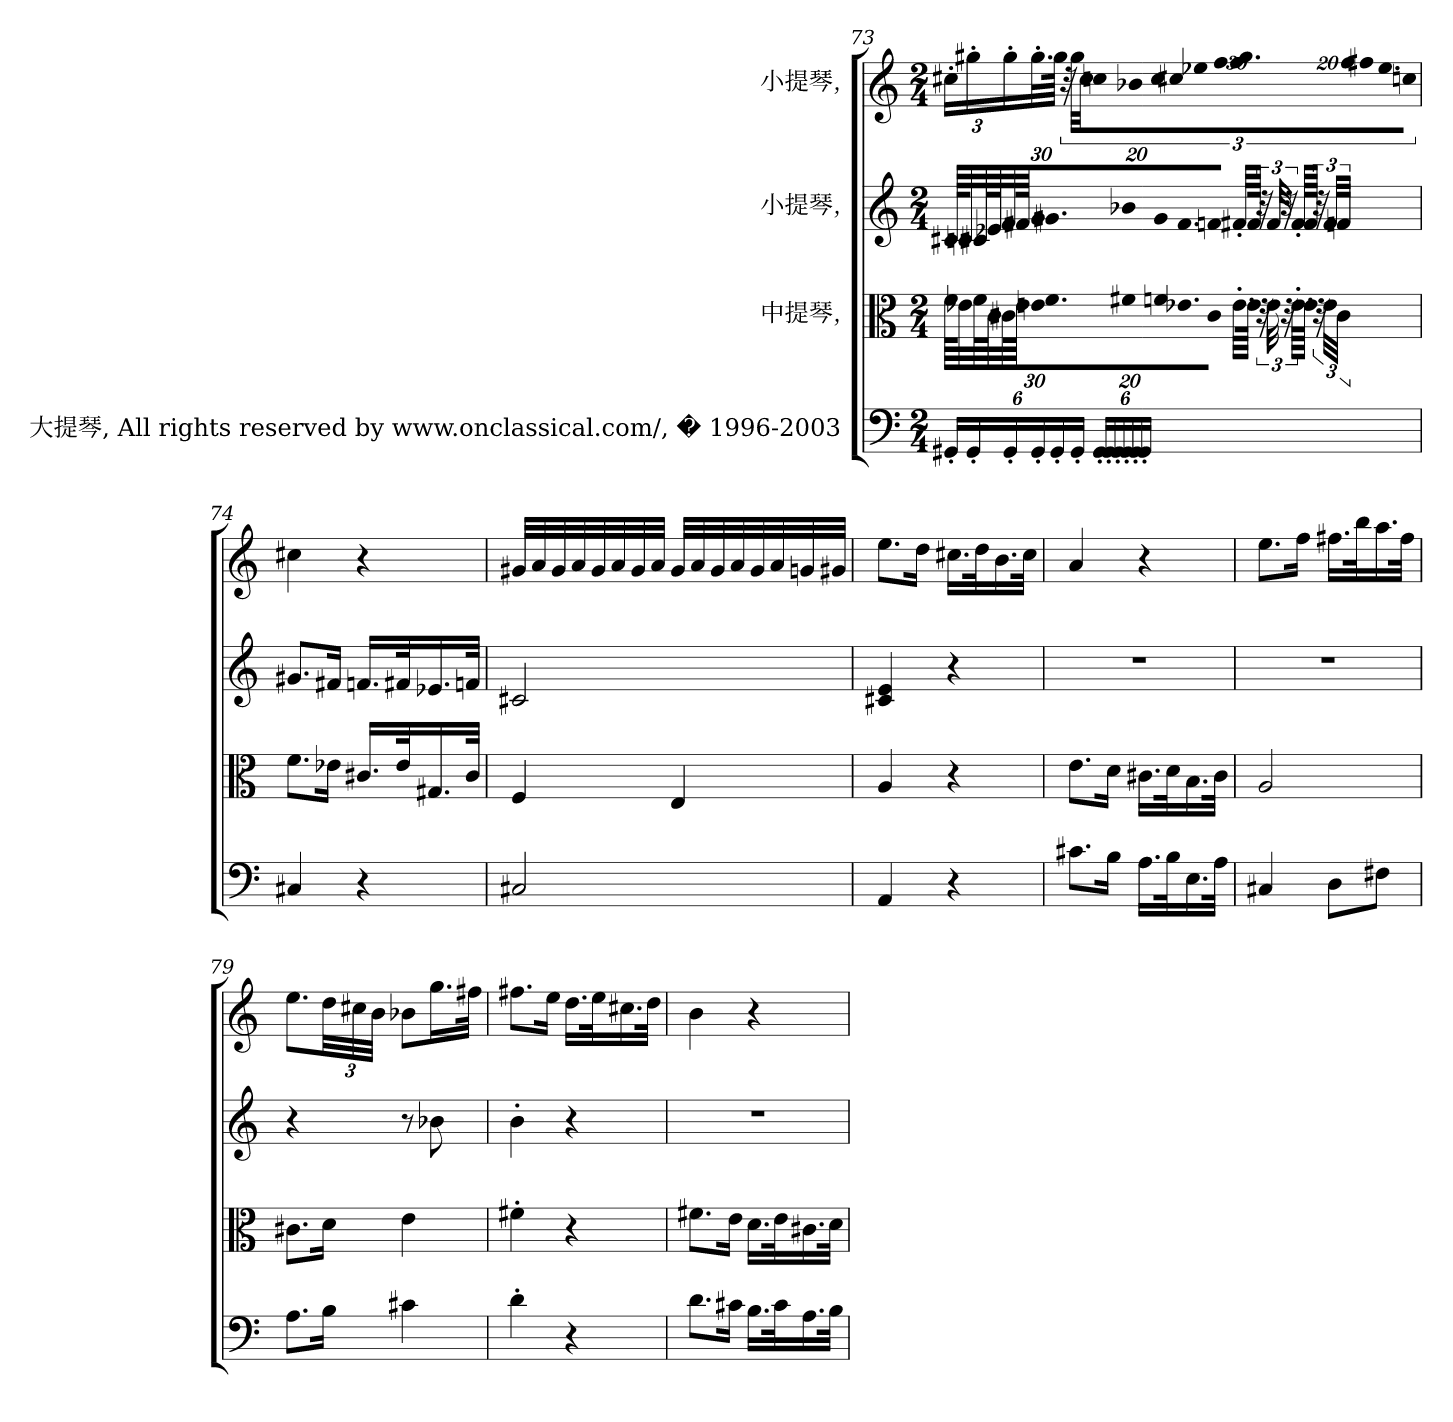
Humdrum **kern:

**kern	**kern	**kern	**kern
*part4	*part3	*part2	*part1
*staff4	*staff3	*staff2	*staff1
*I"大提琴, All rights reserved by www.onclassical.com/, � 1996-2003	*I"中提琴,	*I"小提琴,	*I"小提琴,
!!LO:LB:g=z
*clefF4	*clefC3	*clefG2	*clefG2
*k[]	*k[]	*k[]	*k[]
*M2/4	*M2/4	*M2/4	*M2/4
*Xbrackettup	*	*	*Xbrackettup
=73	=73	=73	=73
24GG#X'/LL	64f\KLLL	64c#X/KLLL	24cc#X'\LL
.	32e-X\	32cn/	.
24GG#'/	.	.	24gg#X'\
.	64f\L	64c#X/L	.
.	64c\J	64e-X/J	.
.	32c#X\	32f/	.
24GG#'/	.	.	24gg#'\
.	64e-\L	64f#X/L	.
*	*Xbrackettup	*	*
!	!LO:N:vis=256%9	!	!
*	*	*Xbrackettup	*
!	!	!LO:N:vis=256%9	!
24GG#'/	960%17en\	960%17g/	32.gg#'\L
!	!LO:N:vis=32.	!LO:N:vis=32.	!
.	640%17f\	640%17g#X/	.
24GG#'/	.	.	.
.	1920ryy	1920ryy	.
!	!LO:N:vis=256%9	!LO:N:vis=256%9	!
.	960%17f#X\	960%17b-X/	.
.	.	.	64gg#\JJJk
!	!LO:N:vis=256%9	!LO:N:vis=256%9	!
*	*	*	*brackettup
.	960%17fn\	960%17g#/	48r
!	!LO:N:vis=32.	!LO:N:vis=32.	!
.	640%17e-X\	640%17f#/	.
24GG#'/JJ	.	.	48gg#\LLL
.	.	.	48cc#\
.	1920ryy	1920ryy	.
!	!LO:N:vis=256%9	!LO:N:vis=256%9	!
.	960%17c#\JJJJ	960%17fn/JJJJ	.
24GG#'/LL	32.e-'\LLL	32.f#X'/LLL	64ccn\K
.	.	.	32b-X\
24GG#'/	.	.	.
.	64e-\JJJk	64f#/JJJk	64cc\L
*	*brackettup	*brackettup	*
.	48r	48r	64cc#X\J
.	.	.	32ee-X\
24GG#'/	48e-\	48f#/	.
.	48r	48r	.
.	.	.	64ff\L
*	*	*	*Xbrackettup
!	!	!	!LO:N:vis=256%9
24GG#'/	32.e-'\LLL	32.f#'/LLL	960%17ff\
!	!	!	!LO:N:vis=32.
.	.	.	640%17gg#\
24GG#'/	.	.	.
.	.	.	1920ryy
!	!	!	!LO:N:vis=256%9
.	.	.	960%17ff\
.	64e-\JJJk	64f#/JJJk	.
!	!	!	!LO:N:vis=256%9
.	48r	48r	960%17ff#X\
!	!	!	!LO:N:vis=32.
.	.	.	640%17ee-\
24GG#'/JJ	48e-\LLL	48f#/LLL	.
.	48c#\JJJ	48fn/JJJ	.
.	.	.	1920ryy
!	!	!	!LO:N:vis=256%9
.	.	.	960%17ccn\JJJJ
!!LO:PB:g=z
=74	=74	=74	=74
4C#X/	8.f\L	8.g#X/L	4cc#X\
.	16e-X\Jk	16f#X/Jk	.
4r	16.c#X/LL	16.fn/LL	4r
.	32e-/K	32f#X/K	.
.	16.G#X/	16.e-X/	.
.	32c#/JJk	32fn/JJk	.
=75	=75	=75	=75
2C#X/	4F/	2c#X/	32g#X/LLL
.	.	.	32a/
.	.	.	32g#/
.	.	.	32a/
.	.	.	32g#/
.	.	.	32a/
.	.	.	32g#/
.	.	.	32a/JJJ
.	4E/	.	32g#/LLL
.	.	.	32a/
.	.	.	32g#/
.	.	.	32a/
.	.	.	32g#/
.	.	.	32a/
.	.	.	32gn/
.	.	.	32g#X/JJJ
=76	=76	=76	=76
4AA/	4A/	4c#X/ 4e/	8.ee\L
.	.	.	16dd\Jk
4r	4r	4r	16.cc#X\LL
.	.	.	32dd\K
.	.	.	16.b\
.	.	.	32cc#\JJk
!!LO:LB:g=z
=77	=77	=77	=77
8.c#X\L	8.e\L	2r	4a/
16B\Jk	16d\Jk	.	.
16.A\LL	16.c#X\LL	.	4r
32B\K	32d\K	.	.
16.E\	16.B\	.	.
32A\JJk	32c#\JJk	.	.
=78	=78	=78	=78
4C#X/	2A/	2r	8.ee\L
.	.	.	16ff\Jk
8D\L	.	.	16.ff#X\LL
.	.	.	32bb\K
8F#X\J	.	.	16.aa\
.	.	.	32ff#\JJk
=79	=79	=79	=79
8.A\L	8.c#X\L	4r	8.ee\L
16B\Jk	16d\Jk	.	48dd\LL
.	.	.	48cc#X\
.	.	.	48b\JJJ
4c#X\	4e\	8r	8b-X\L
.	.	8b-X\	16.gg\L
.	.	.	32ff#X\JJk
=80	=80	=80	=80
4d'\	4f#X'\	4b'\	8.ff#X\L
.	.	.	16ee\Jk
4r	4r	4r	16.dd\LL
.	.	.	32ee\K
.	.	.	16.cc#X\
.	.	.	32dd\JJk
!!LO:LB:g=z
=81	=81	=81	=81
8.d\L	8.f#X\L	2r	4b\
16c#X\Jk	16e\Jk	.	.
16.B\LL	16.d\LL	.	4r
32c#\K	32e\K	.	.
16.A\	16.c#X\	.	.
32B\JJk	32d\JJk	.	.
=	=	=	=
*-	*-	*-	*-
